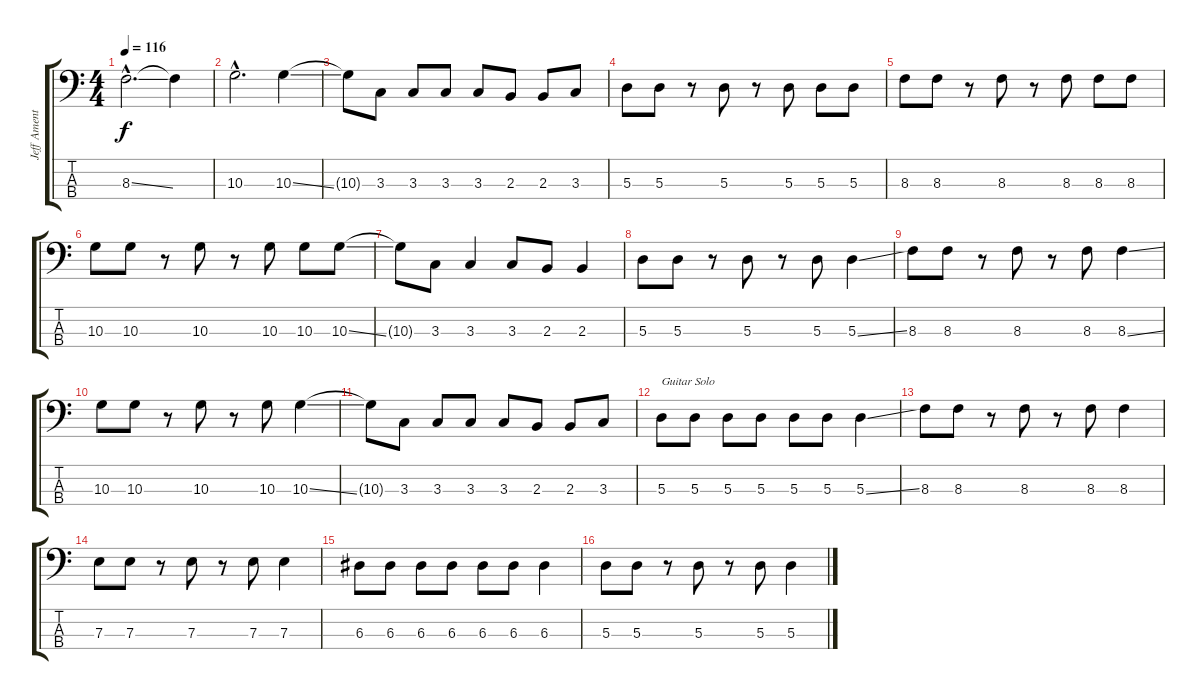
\track ("Jeff Ament" "Jeff Ament") {instrument electricbasspick}
\staff {score tabs}
\tuning (G2 D2 A1 E1) {hide}
\ts (4 4)
\tempo 116
\clef f4
\ks c
8.3{ss hac}.2{d dy f} 8.3{t}.4 |
10.3{hac}.2{d} 10.3{ss}.4 |
10.3{t}.8 3.3.8 3.3.8 3.3.8 3.3.8 2.3.8 2.3.8 3.3.8 |
5.3.8 5.3.8 r.8 5.3.8 r.8 5.3.8 5.3.8 5.3.8 |
8.3.8 8.3.8 r.8 8.3.8 r.8 8.3.8 8.3.8 8.3.8 |
10.3.8 10.3.8 r.8 10.3.8 r.8 10.3.8 10.3.8 10.3{ss}.8 |
10.3{t}.8 3.3.8 3.3.4 3.3.8 2.3.8 2.3.4 |
5.3.8 5.3.8 r.8 5.3.8 r.8 5.3.8 5.3{ss}.4 |
8.3.8 8.3.8 r.8 8.3.8 r.8 8.3.8 8.3{ss}.4 |
10.3.8 10.3.8 r.8 10.3.8 r.8 10.3.8 10.3{ss}.4 |
10.3{t}.8 3.3.8 3.3.8 3.3.8 3.3.8 2.3.8 2.3.8 3.3.8 |
5.3.8{txt "Guitar Solo"} 5.3.8 5.3.8 5.3.8 5.3.8 5.3.8 5.3{ss}.4 |
8.3.8 8.3.8 r.8 8.3.8 r.8 8.3.8 8.3.4 |
7.3.8 7.3.8 r.8 7.3.8 r.8 7.3.8 7.3.4 |
6.3.8 6.3.8 6.3.8 6.3.8 6.3.8 6.3.8 6.3.4 |
5.3.8 5.3.8 r.8 5.3.8 r.8 5.3.8 5.3.4
